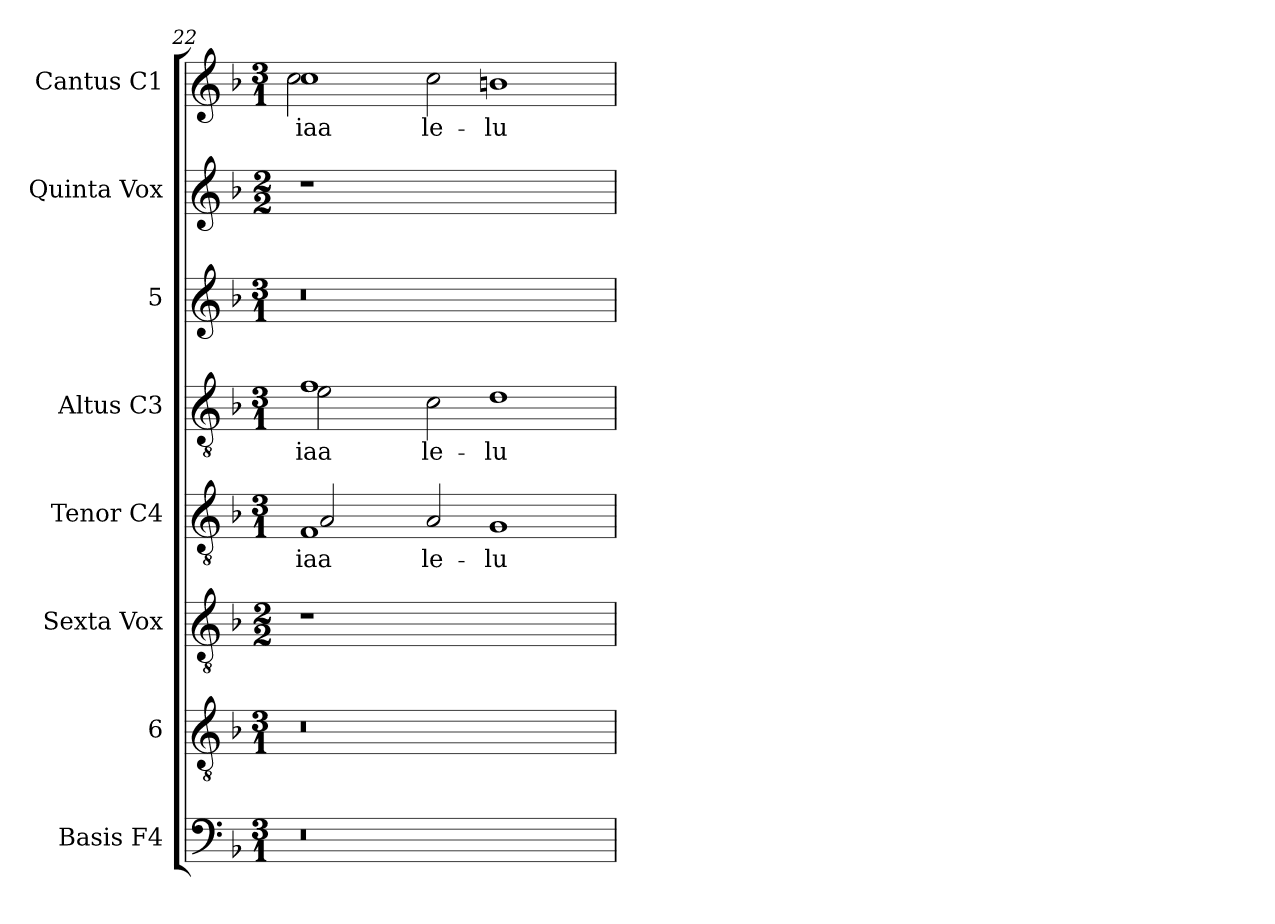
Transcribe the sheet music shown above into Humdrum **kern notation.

**kern	**kern	**kern	**kern	**text	**kern	**text	**kern	**kern	**kern	**text
*part8	*part7	*part6	*part5	*part5	*part4	*part4	*part3	*part2	*part1	*part1
*staff8	*staff7	*staff6	*staff5	*staff5	*staff4	*staff4	*staff3	*staff2	*staff1	*staff1
*I"Basis  F4	*I"6	*I"Sexta  Vox	*I"Tenor  C4	*	*I"Altus  C3	*	*I"5	*I"Quinta  Vox	*I"Cantus  C1	*
*I'B	*	*	*I'T	*	*I'A	*	*	*	*I'C	*
*clefF4	*clefGv2	*clefGv2	*clefGv2	*	*clefGv2	*	*clefG2	*clefG2	*clefG2	*
*k[b-]	*k[b-]	*k[b-]	*k[b-]	*	*k[b-]	*	*k[b-]	*k[b-]	*k[b-]	*
*F:	*F:	*F:	*F:	*	*F:	*	*F:	*F:	*F:	*
*M3/1	*M3/1	*M2/2	*M3/1	*	*M3/1	*	*M3/1	*M2/2	*M3/1	*
=22	=22	=22	=22	=22	=22	=22	=22	=22	=22	=22
*	*	*	*^	*	*	*	*	*	*	*
!	!	!	!	!	!LO:LY:b:cj	!	!LO:LY:b:cj	!	!	!	!LO:LY:b:cj
*	*	*	*	*	*	*^	*	*	*	*^	*
0r	0r	1r	1F	2A/	-iaa	1f	2e\	-iaa	0r	1r	1cc	2cc\	-iaa
.	.	.	.	0ryy	.	.	0ryy	.	.	.	.	0ryy	.
!	!	!	!	!	!LO:LY:b:cj	!	!	!LO:LY:b:cj	!	!	!	!	!LO:LY:b:cj
.	.	1.ryy	2A/	.	le-	2c\	.	le-	.	1.ryy	2cc\	.	le-
!	!	!	!	!	!LO:LY:b:cj	!	!	!LO:LY:b:cj	!	!	!	!	!LO:LY:b:cj
.	.	.	1G	.	-lu-	1d	.	-lu-	.	.	1bn	.	-lu-
2ryy	2ryy	.	.	.	.	.	.	.	2ryy	.	.	.	.
*	*	*	*v	*v	*	*	*	*	*	*	*v	*v	*
*	*	*	*	*	*v	*v	*	*	*	*	*
=	=	=	=	=	=	=	=	=	=	=
*-	*-	*-	*-	*-	*-	*-	*-	*-	*-	*-
